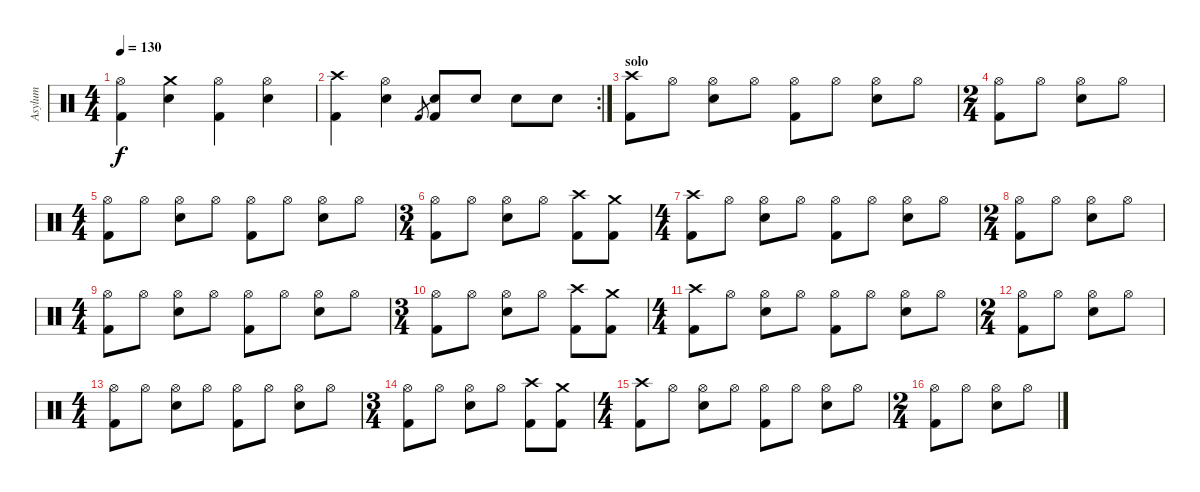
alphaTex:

\track ("Asylum" "Asylum") {instrument percussion}
\staff {score}
\articulation defaults
\ts (4 4)
\tempo 130
\clef neutral
\ks c
("Hi-Hat (open)" "Kick (hit) 2").4{dy f} ("Crash medium (hit)" "Electric Snare (hit)").4 ("Hi-Hat (open)" "Kick (hit) 2").4 ("Hi-Hat (open)" "Electric Snare (hit)").4 |
\rc 2
("Crash high (hit)" "Kick (hit) 2").4 ("Hi-Hat (open)" "Electric Snare (hit)").4 "Kick (hit) 2"{sl}.8{gr} ("Electric Snare (hit)" "Kick (hit) 2").8 "Electric Snare (hit)".8 "Electric Snare (hit)".8 "Electric Snare (hit)".8 |
\section ("" "solo")
("Crash high (hit)" "Kick (hit) 2").8 "Hi-Hat (open)".8 ("Hi-Hat (open)" "Electric Snare (hit)").8 "Hi-Hat (open)".8 ("Hi-Hat (open)" "Kick (hit) 2").8 "Hi-Hat (open)".8 ("Hi-Hat (open)" "Electric Snare (hit)").8 "Hi-Hat (open)".8 |
\ts (2 4)
("Hi-Hat (open)" "Kick (hit) 2").8 "Hi-Hat (open)".8 ("Hi-Hat (open)" "Electric Snare (hit)").8 "Hi-Hat (open)".8 |
\ts (4 4)
("Hi-Hat (open)" "Kick (hit) 2").8 "Hi-Hat (open)".8 ("Hi-Hat (open)" "Electric Snare (hit)").8 "Hi-Hat (open)".8 ("Hi-Hat (open)" "Kick (hit) 2").8 "Hi-Hat (open)".8 ("Hi-Hat (open)" "Electric Snare (hit)").8 "Hi-Hat (open)".8 |
\ts (3 4)
("Hi-Hat (open)" "Kick (hit) 2").8 "Hi-Hat (open)".8 ("Hi-Hat (open)" "Electric Snare (hit)").8 "Hi-Hat (open)".8 ("Crash high (hit)" "Kick (hit) 2").8 ("Crash medium (hit)" "Kick (hit) 2").8 |
\ts (4 4)
("Crash high (hit)" "Kick (hit) 2").8 "Hi-Hat (open)".8 ("Hi-Hat (open)" "Electric Snare (hit)").8 "Hi-Hat (open)".8 ("Hi-Hat (open)" "Kick (hit) 2").8 "Hi-Hat (open)".8 ("Hi-Hat (open)" "Electric Snare (hit)").8 "Hi-Hat (open)".8 |
\ts (2 4)
("Hi-Hat (open)" "Kick (hit) 2").8 "Hi-Hat (open)".8 ("Hi-Hat (open)" "Electric Snare (hit)").8 "Hi-Hat (open)".8 |
\ts (4 4)
("Hi-Hat (open)" "Kick (hit) 2").8 "Hi-Hat (open)".8 ("Hi-Hat (open)" "Electric Snare (hit)").8 "Hi-Hat (open)".8 ("Hi-Hat (open)" "Kick (hit) 2").8 "Hi-Hat (open)".8 ("Hi-Hat (open)" "Electric Snare (hit)").8 "Hi-Hat (open)".8 |
\ts (3 4)
("Hi-Hat (open)" "Kick (hit) 2").8 "Hi-Hat (open)".8 ("Hi-Hat (open)" "Electric Snare (hit)").8 "Hi-Hat (open)".8 ("Crash high (hit)" "Kick (hit) 2").8 ("Crash medium (hit)" "Kick (hit) 2").8 |
\ts (4 4)
("Crash high (hit)" "Kick (hit) 2").8 "Hi-Hat (open)".8 ("Hi-Hat (open)" "Electric Snare (hit)").8 "Hi-Hat (open)".8 ("Hi-Hat (open)" "Kick (hit) 2").8 "Hi-Hat (open)".8 ("Hi-Hat (open)" "Electric Snare (hit)").8 "Hi-Hat (open)".8 |
\ts (2 4)
("Hi-Hat (open)" "Kick (hit) 2").8 "Hi-Hat (open)".8 ("Hi-Hat (open)" "Electric Snare (hit)").8 "Hi-Hat (open)".8 |
\ts (4 4)
("Hi-Hat (open)" "Kick (hit) 2").8 "Hi-Hat (open)".8 ("Hi-Hat (open)" "Electric Snare (hit)").8 "Hi-Hat (open)".8 ("Hi-Hat (open)" "Kick (hit) 2").8 "Hi-Hat (open)".8 ("Hi-Hat (open)" "Electric Snare (hit)").8 "Hi-Hat (open)".8 |
\ts (3 4)
("Hi-Hat (open)" "Kick (hit) 2").8 "Hi-Hat (open)".8 ("Hi-Hat (open)" "Electric Snare (hit)").8 "Hi-Hat (open)".8 ("Crash high (hit)" "Kick (hit) 2").8 ("Crash medium (hit)" "Kick (hit) 2").8 |
\ts (4 4)
("Crash high (hit)" "Kick (hit) 2").8 "Hi-Hat (open)".8 ("Hi-Hat (open)" "Electric Snare (hit)").8 "Hi-Hat (open)".8 ("Hi-Hat (open)" "Kick (hit) 2").8 "Hi-Hat (open)".8 ("Hi-Hat (open)" "Electric Snare (hit)").8 "Hi-Hat (open)".8 |
\ts (2 4)
("Hi-Hat (open)" "Kick (hit) 2").8 "Hi-Hat (open)".8 ("Hi-Hat (open)" "Electric Snare (hit)").8 "Hi-Hat (open)".8
